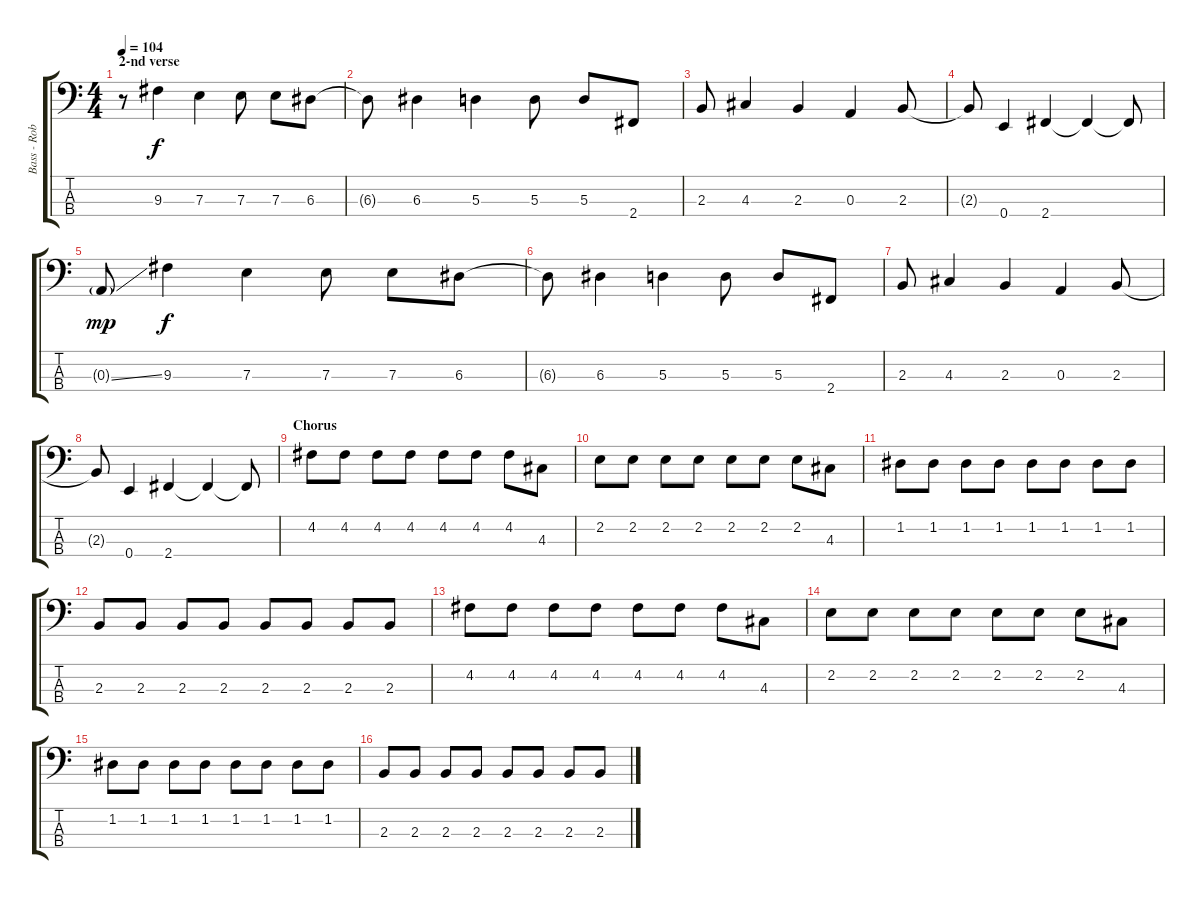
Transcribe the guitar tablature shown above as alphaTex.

\track ("Bass - Robert Turner" "Bass - Rob") {instrument electricbasspick}
\staff {score tabs}
\tuning (G2 D2 A1 E1) {hide}
\ts (4 4)
\section ("" "2-nd verse")
\tempo 104
\clef f4
\ks c
r.8{dy f} 9.3.4 7.3.4 7.3.8 7.3.8 6.3.8 |
6.3{t}.8 6.3.4 5.3.4 5.3.8 5.3.8 2.4.8 |
2.3.8 4.3.4 2.3.4 0.3.4 2.3.8 |
2.3{t}.8 0.4.4 2.4.4 2.4{t}.4 2.4{t}.8 |
0.3{ss g}.8{dy mp} 9.3.4{dy f} 7.3.4 7.3.8 7.3.8 6.3.8 |
6.3{t}.8 6.3.4 5.3.4 5.3.8 5.3.8 2.4.8 |
2.3.8 4.3.4 2.3.4 0.3.4 2.3.8 |
2.3{t}.8 0.4.4 2.4.4 2.4{t}.4 2.4{t}.8 |
\section ("" "Chorus")
4.2.8 4.2.8 4.2.8 4.2.8 4.2.8 4.2.8 4.2.8 4.3.8 |
2.2.8 2.2.8 2.2.8 2.2.8 2.2.8 2.2.8 2.2.8 4.3.8 |
1.2.8 1.2.8 1.2.8 1.2.8 1.2.8 1.2.8 1.2.8 1.2.8 |
2.3.8 2.3.8 2.3.8 2.3.8 2.3.8 2.3.8 2.3.8 2.3.8 |
4.2.8 4.2.8 4.2.8 4.2.8 4.2.8 4.2.8 4.2.8 4.3.8 |
2.2.8 2.2.8 2.2.8 2.2.8 2.2.8 2.2.8 2.2.8 4.3.8 |
1.2.8 1.2.8 1.2.8 1.2.8 1.2.8 1.2.8 1.2.8 1.2.8 |
2.3.8 2.3.8 2.3.8 2.3.8 2.3.8 2.3.8 2.3.8 2.3.8
